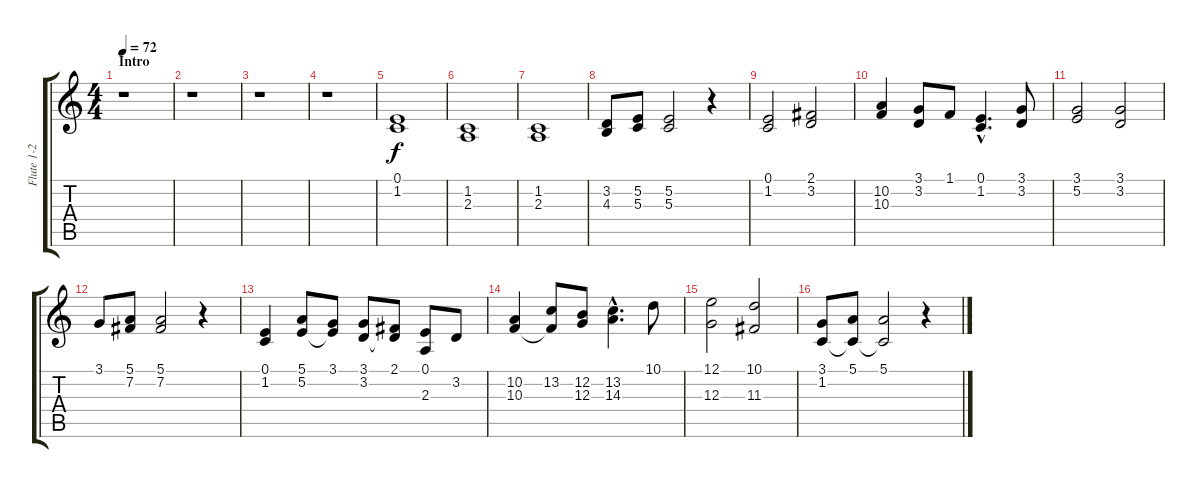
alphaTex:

\track ("Flute 1-2" "Flute 1-2") {instrument recorder}
\staff {score tabs}
\tuning (E4 B3 G3 D3 A2 E2) {hide}
\ts (4 4)
\section ("" "Intro")
\tempo 72
\clef g2
\ks c
r.1{dy f instrument recorder} |
r.1 |
r.1 |
r.1 |
(0.1 1.2).1 |
(1.2 2.3).1 |
(1.2 2.3).1 |
(3.2 4.3).8 (5.2 5.3).8 (5.2 5.3).2 r.4 |
(0.1 1.2).2 (2.1 3.2).2 |
(10.2 10.3).4 (3.1 3.2).8 1.1.8 (0.1{hac} 1.2{hac}).4{d} (3.1 3.2).8 |
(3.1 5.2).2 (3.1 3.2).2 |
3.1.8 (5.1 7.2).8 (5.1 7.2).2 r.4 |
(0.1 1.2).4 (5.1 5.2).8 (3.1 5.2{t}).8 (3.1 3.2).8 (2.1 3.2{t}).8 (0.1 2.3).8 3.2.8 |
(10.2 10.3).4 (13.2 10.3{t}).8 (12.2 12.3).8 (13.2{hac} 14.3{hac}).4{d} 10.1.8 |
(12.1 12.3).2 (10.1 11.3).2 |
(3.1 1.2).8 (5.1 1.2{t}).8 (5.1 1.2{t}).2 r.4
